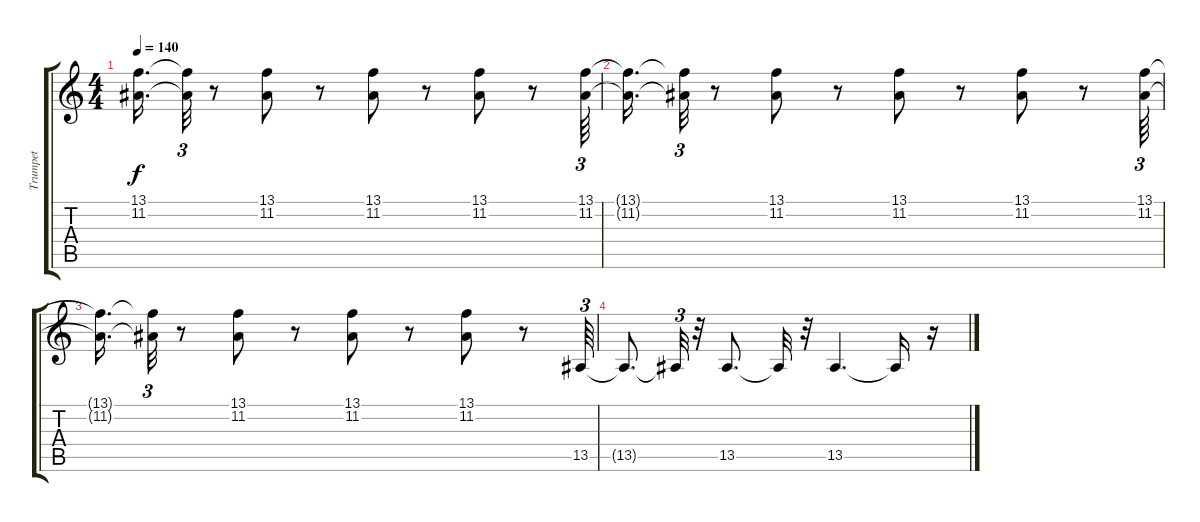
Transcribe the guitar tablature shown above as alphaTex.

\track ("Trumpet" "Trumpet") {instrument trumpet}
\staff {score tabs}
\tuning (E4 B3 G3 D3 A2 E2) {hide}
\ts (4 4)
\tempo 140
\clef g2
\ks c
(13.1{t} 11.2{t}).16{d dy f} (13.1{t} 11.2{t}).32{tu (3 2)} r.8 (13.1 11.2).8 r.8 (13.1 11.2).8 r.8 (13.1 11.2).8 r.8 (13.1 11.2).64{tu (3 2)} |
(13.1{t} 11.2{t}).16{d} (13.1{t} 11.2{t}).32{tu (3 2)} r.8 (13.1 11.2).8 r.8 (13.1 11.2).8 r.8 (13.1 11.2).8 r.8 (13.1 11.2).64{tu (3 2)} |
(13.1{t} 11.2{t}).16{d} (13.1{t} 11.2{t}).32{tu (3 2)} r.8 (13.1 11.2).8 r.8 (13.1 11.2).8 r.8 (13.1 11.2).8 r.8 13.5.64{tu (3 2)} |
13.5{t}.8{d} 13.5{t}.32{tu (3 2)} r.32 13.5.8{d} 13.5{t}.32 r.32 13.5.4{d} 13.5{t}.16 r.16
